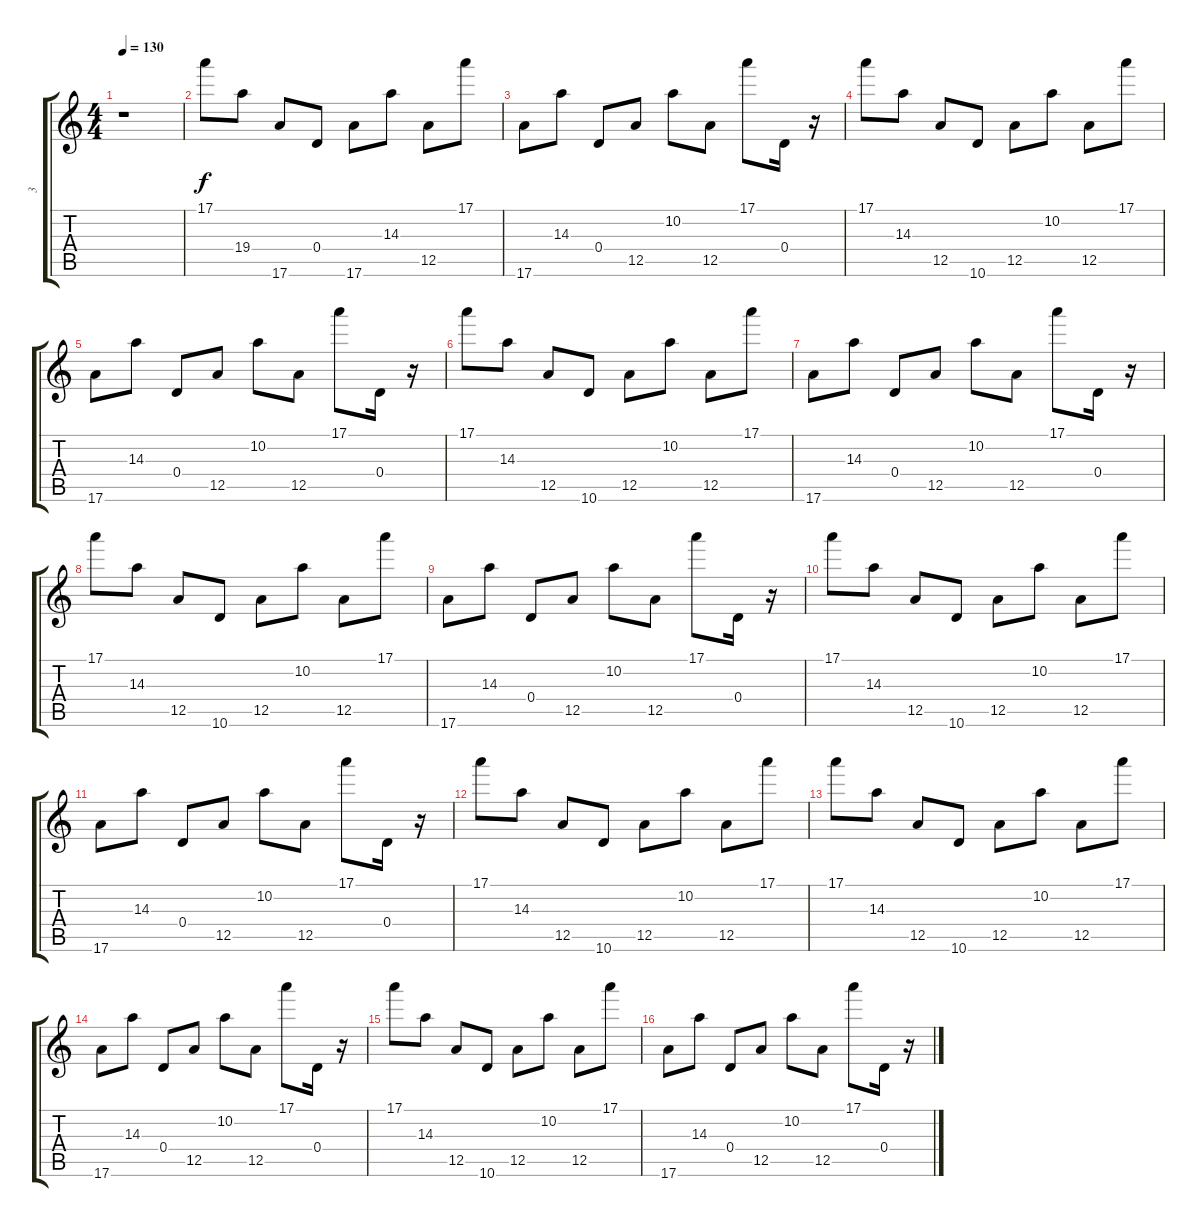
\track ("3" "3") {instrument acousticguitarnylon}
\staff {score tabs}
\tuning (E4 B3 G3 D3 A2 E2) {hide}
\ts (4 4)
\tempo 130
\clef g2
\ks c
r.1{dy f instrument acousticguitarnylon} |
17.1.8 19.4.8 17.6.8 0.4.8 17.6.8 14.3.8 12.5.8 17.1.8 |
17.6.8 14.3.8 0.4.8 12.5.8 10.2.8 12.5.8 17.1.8 0.4.16 r.16 |
17.1.8 14.3.8 12.5.8 10.6.8 12.5.8 10.2.8 12.5.8 17.1.8 |
17.6.8 14.3.8 0.4.8 12.5.8 10.2.8 12.5.8 17.1.8 0.4.16 r.16 |
17.1.8 14.3.8 12.5.8 10.6.8 12.5.8 10.2.8 12.5.8 17.1.8 |
17.6.8 14.3.8 0.4.8 12.5.8 10.2.8 12.5.8 17.1.8 0.4.16 r.16 |
17.1.8 14.3.8 12.5.8 10.6.8 12.5.8 10.2.8 12.5.8 17.1.8 |
17.6.8 14.3.8 0.4.8 12.5.8 10.2.8 12.5.8 17.1.8 0.4.16 r.16 |
17.1.8 14.3.8 12.5.8 10.6.8 12.5.8 10.2.8 12.5.8 17.1.8 |
17.6.8 14.3.8 0.4.8 12.5.8 10.2.8 12.5.8 17.1.8 0.4.16 r.16 |
17.1.8 14.3.8 12.5.8 10.6.8 12.5.8 10.2.8 12.5.8 17.1.8 |
17.1.8 14.3.8 12.5.8 10.6.8 12.5.8 10.2.8 12.5.8 17.1.8 |
17.6.8 14.3.8 0.4.8 12.5.8 10.2.8 12.5.8 17.1.8 0.4.16 r.16 |
17.1.8 14.3.8 12.5.8 10.6.8 12.5.8 10.2.8 12.5.8 17.1.8 |
17.6.8 14.3.8 0.4.8 12.5.8 10.2.8 12.5.8 17.1.8 0.4.16 r.16
